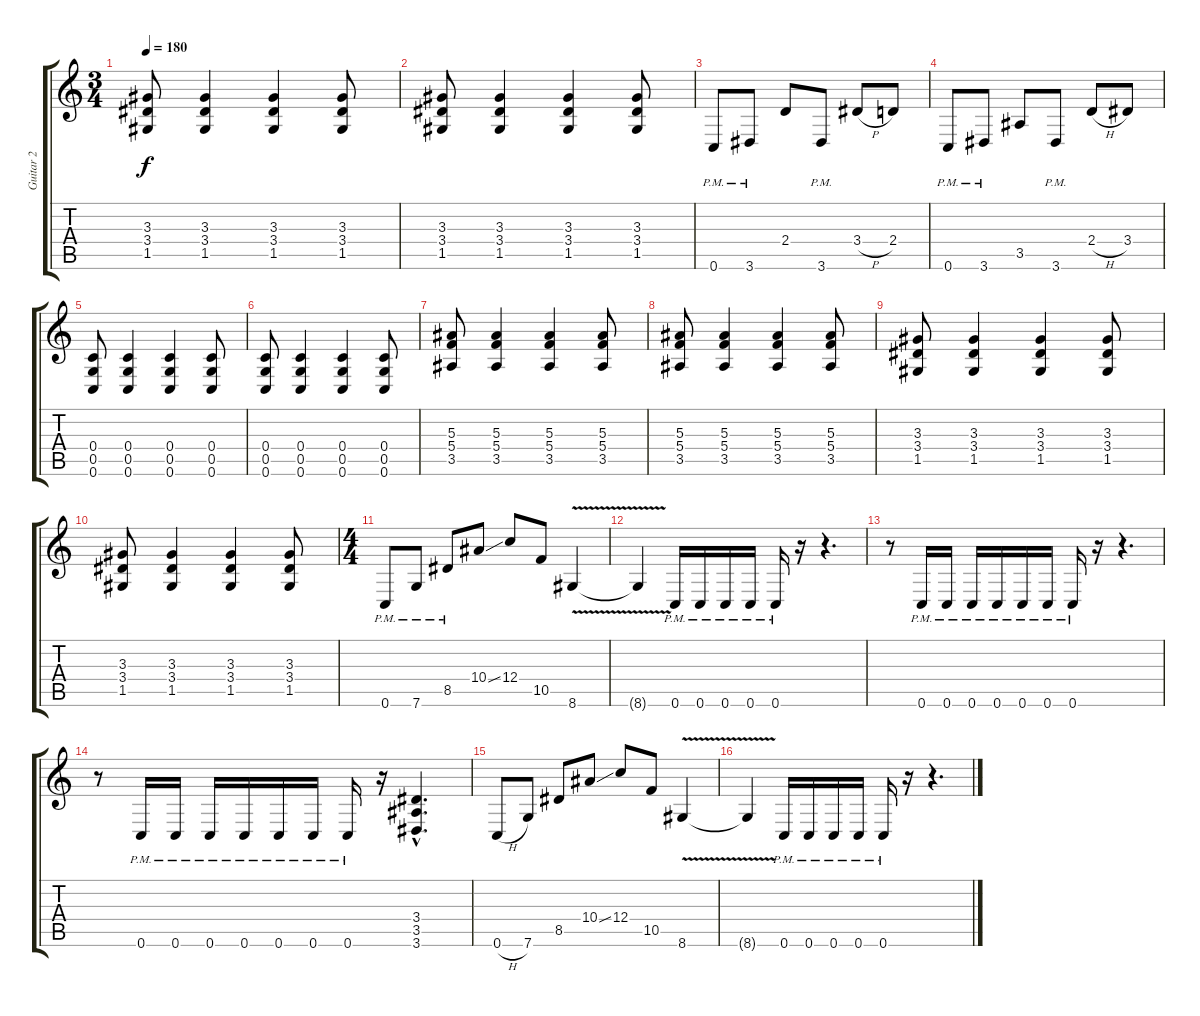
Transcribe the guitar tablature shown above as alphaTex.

\track ("Guitar 2" "Guitar 2") {instrument distortionguitar}
\staff {score tabs}
\tuning (D4 A3 F3 C3 G2 C2) {hide}
\ts (3 4)
\tempo 180
\clef g2
\ks c
(3.3 3.4 1.5).8{dy f} (3.3 3.4 1.5).4 (3.3 3.4 1.5).4 (3.3 3.4 1.5).8 |
(3.3 3.4 1.5).8 (3.3 3.4 1.5).4 (3.3 3.4 1.5).4 (3.3 3.4 1.5).8 |
0.6{pm}.8 3.6{pm}.8 2.4.8 3.6{pm}.8 3.4{h}.8 2.4.8 |
0.6{pm}.8 3.6{pm}.8 3.5.8 3.6{pm}.8 2.4{h}.8 3.4.8 |
(0.4 0.5 0.6).8 (0.4 0.5 0.6).4 (0.4 0.5 0.6).4 (0.4 0.5 0.6).8 |
(0.4 0.5 0.6).8 (0.4 0.5 0.6).4 (0.4 0.5 0.6).4 (0.4 0.5 0.6).8 |
(5.3 5.4 3.5).8 (5.3 5.4 3.5).4 (5.3 5.4 3.5).4 (5.3 5.4 3.5).8 |
(5.3 5.4 3.5).8 (5.3 5.4 3.5).4 (5.3 5.4 3.5).4 (5.3 5.4 3.5).8 |
(3.3 3.4 1.5).8 (3.3 3.4 1.5).4 (3.3 3.4 1.5).4 (3.3 3.4 1.5).8 |
(3.3 3.4 1.5).8 (3.3 3.4 1.5).4 (3.3 3.4 1.5).4 (3.3 3.4 1.5).8 |
\ts (4 4)
0.6{pm}.8 7.6{pm}.8 8.5{pm}.8 10.4{ss}.8 12.4.8 10.5.8 8.6{v}.4 |
8.6{t}.4 0.6{pm}.16 0.6{pm}.16 0.6{pm}.16 0.6{pm}.16 0.6{pm}.16 r.16 r.4{d} |
r.8 0.6{pm}.16 0.6{pm}.16 0.6{pm}.16 0.6{pm}.16 0.6{pm}.16 0.6{pm}.16 0.6{pm}.16 r.16 r.4{d} |
r.8 0.6{pm}.16 0.6{pm}.16 0.6{pm}.16 0.6{pm}.16 0.6{pm}.16 0.6{pm}.16 0.6{pm}.16 r.16 (3.4{hac} 3.5{hac} 3.6{hac}).4{d} |
0.6{h}.8 7.6.8 8.5.8 10.4{ss}.8 12.4.8 10.5.8 8.6{v}.4 |
8.6{t}.4 0.6{pm}.16 0.6{pm}.16 0.6{pm}.16 0.6{pm}.16 0.6{pm}.16 r.16 r.4{d}
